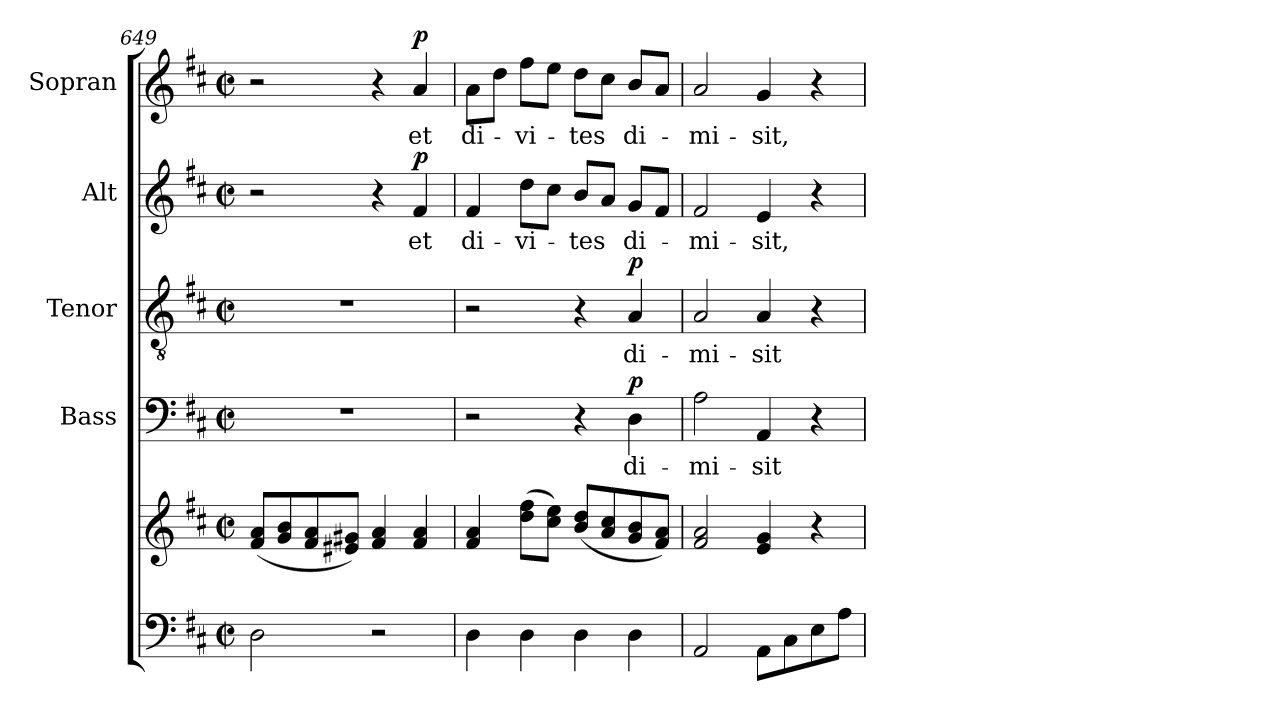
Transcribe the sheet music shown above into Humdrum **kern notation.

**kern	**kern	**kern	**text	**dynam	**kern	**text	**dynam	**kern	**text	**dynam	**kern	**text	**dynam
*part5	*part5	*part4	*part4	*part4	*part3	*part3	*part3	*part2	*part2	*part2	*part1	*part1	*part1
*staff6	*staff5	*staff4	*staff4	*staff4	*staff3	*staff3	*staff3	*staff2	*staff2	*staff2	*staff1	*staff1	*staff1
*	*	*I"Bass	*	*	*I"Tenor	*	*	*I"Alt	*	*	*I"Sopran	*	*
*	*	*I'B.	*	*	*I'T.	*	*	*I'A.	*	*	*I'S.	*	*
!!LO:LB:g=z
*clefF4	*clefG2	*clefF4	*	*	*clefGv2	*	*	*clefG2	*	*	*clefG2	*	*
*k[f#c#]	*k[f#c#]	*k[f#c#]	*	*	*k[f#c#]	*	*	*k[f#c#]	*	*	*k[f#c#]	*	*
*D:	*D:	*D:	*	*	*D:	*	*	*D:	*	*	*D:	*	*
*M2/2	*M2/2	*M2/2	*	*	*M2/2	*	*	*M2/2	*	*	*M2/2	*	*
*met(c|)	*met(c|)	*met(c|)	*	*	*met(c|)	*	*	*met(c|)	*	*	*met(c|)	*	*
=649	=649	=649	=649	=649	=649	=649	=649	=649	=649	=649	=649	=649	=649
2D\	(<8f#/ 8a/L	1r	.	.	1r	.	.	2r	.	.	2r	.	.
.	8g/ 8b/	.	.	.	.	.	.	.	.	.	.	.	.
.	8f#/ 8a/	.	.	.	.	.	.	.	.	.	.	.	.
.	8e#X/ 8g#X/J)	.	.	.	.	.	.	.	.	.	.	.	.
2r	4f#/ 4a/	.	.	.	.	.	.	4r	.	.	4r	.	.
!	!	!	!	!	!	!	!	!	!LO:LY:b	!LO:DY:a	!	!LO:LY:b	!LO:DY:a
.	4f#/ 4a/	.	.	.	.	.	.	4f#/	et	p	4a/	et	p
=650	=650	=650	=650	=650	=650	=650	=650	=650	=650	=650	=650	=650	=650
!	!	!	!	!	!	!	!	!	!LO:LY:b	!	!	!LO:LY:b	!
4D\	4f#/ 4a/	2r	.	.	2r	.	.	4f#/	di-	.	8a\L	di-	.
.	.	.	.	.	.	.	.	.	.	.	8dd\J	.	.
!	!	!	!	!	!	!	!	!	!LO:LY:b	!	!	!LO:LY:b	!
4D\	(>8dd\ 8ff#\L	.	.	.	.	.	.	8dd\L	-vi-	.	8ff#\L	-vi-	.
.	8cc#\ 8ee\J)	.	.	.	.	.	.	8cc#\J	.	.	8ee\J	.	.
!	!	!	!	!	!	!	!	!	!LO:LY:b	!	!	!LO:LY:b	!
4D\	(<8b/ 8dd/L	4r	.	.	4r	.	.	8b/L	-tes	.	8dd\L	-tes	.
.	8a/ 8cc#/	.	.	.	.	.	.	8a/J	.	.	8cc#\J	.	.
!	!	!	!LO:LY:b	!LO:DY:a	!	!LO:LY:b	!LO:DY:a	!	!LO:LY:b	!	!	!LO:LY:b	!
4D\	8g/ 8b/	4D\	di-	p	4A/	di-	p	8g/L	di-	.	8b/L	di-	.
.	8f#/ 8a/J)	.	.	.	.	.	.	8f#/J	.	.	8a/J	.	.
=651	=651	=651	=651	=651	=651	=651	=651	=651	=651	=651	=651	=651	=651
!	!	!	!LO:LY:b	!	!	!LO:LY:b	!	!	!LO:LY:b	!	!	!LO:LY:b	!
2AA/	2f#/ 2a/	2A\	-mi-	.	2A/	-mi-	.	2f#/	-mi-	.	2a/	-mi-	.
!	!	!	!LO:LY:b	!	!	!LO:LY:b	!	!	!LO:LY:b	!	!	!LO:LY:b	!
8AA\L	4e/ 4g/	4AA/	-sit	.	4A/	-sit	.	4e/	-sit,	.	4g/	-sit,	.
8C#\	.	.	.	.	.	.	.	.	.	.	.	.	.
8E\	4r	4r	.	.	4r	.	.	4r	.	.	4r	.	.
8A\J	.	.	.	.	.	.	.	.	.	.	.	.	.
=	=	=	=	=	=	=	=	=	=	=	=	=	=
*-	*-	*-	*-	*-	*-	*-	*-	*-	*-	*-	*-	*-	*-
